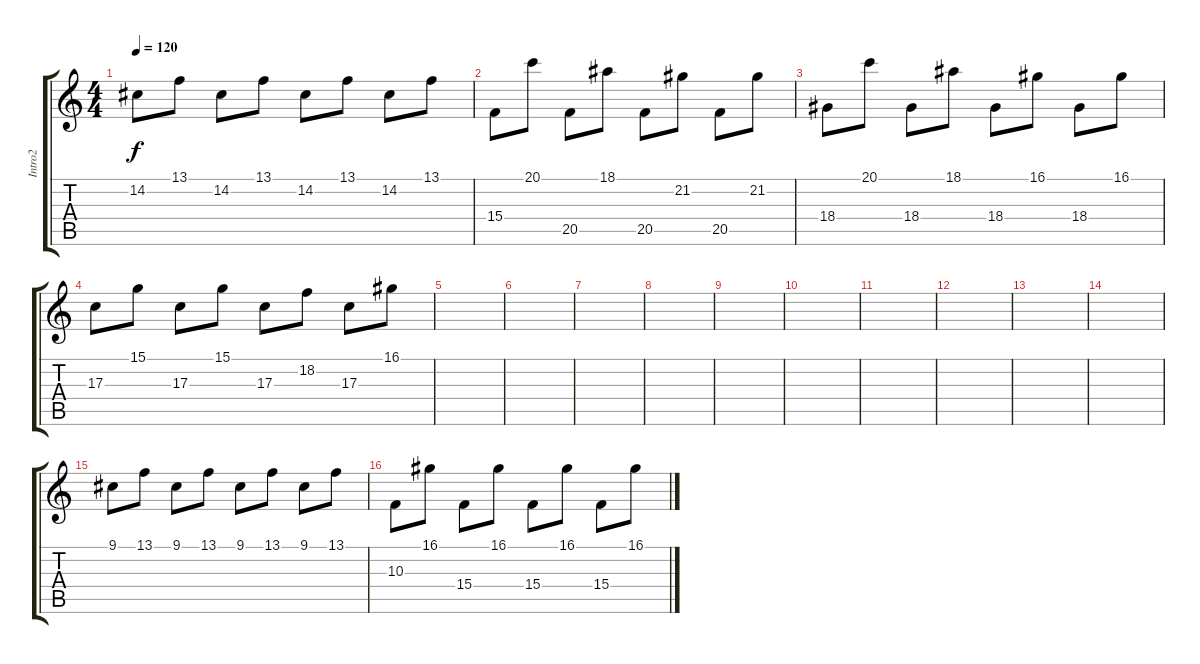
\track ("Intro2" "Intro2") {instrument lead2sawtooth}
\staff {score tabs}
\tuning (E4 B3 G3 D3 A2 E2) {hide}
\ts (4 4)
\tempo 120
\clef g2
\ks c
14.2.8{dy f} 13.1.8 14.2.8 13.1.8 14.2.8 13.1.8 14.2.8 13.1.8 |
15.4.8 20.1.8 20.5.8 18.1.8 20.5.8 21.2.8 20.5.8 21.2.8 |
18.4.8 20.1.8 18.4.8 18.1.8 18.4.8 16.1.8 18.4.8 16.1.8 |
17.3.8 15.1.8 17.3.8 15.1.8 17.3.8 18.2.8 17.3.8 16.1.8 |
|
|
|
|
|
|
|
|
|
|
9.1.8 13.1.8 9.1.8 13.1.8 9.1.8 13.1.8 9.1.8 13.1.8 |
10.3.8 16.1.8 15.4.8 16.1.8 15.4.8 16.1.8 15.4.8 16.1.8
